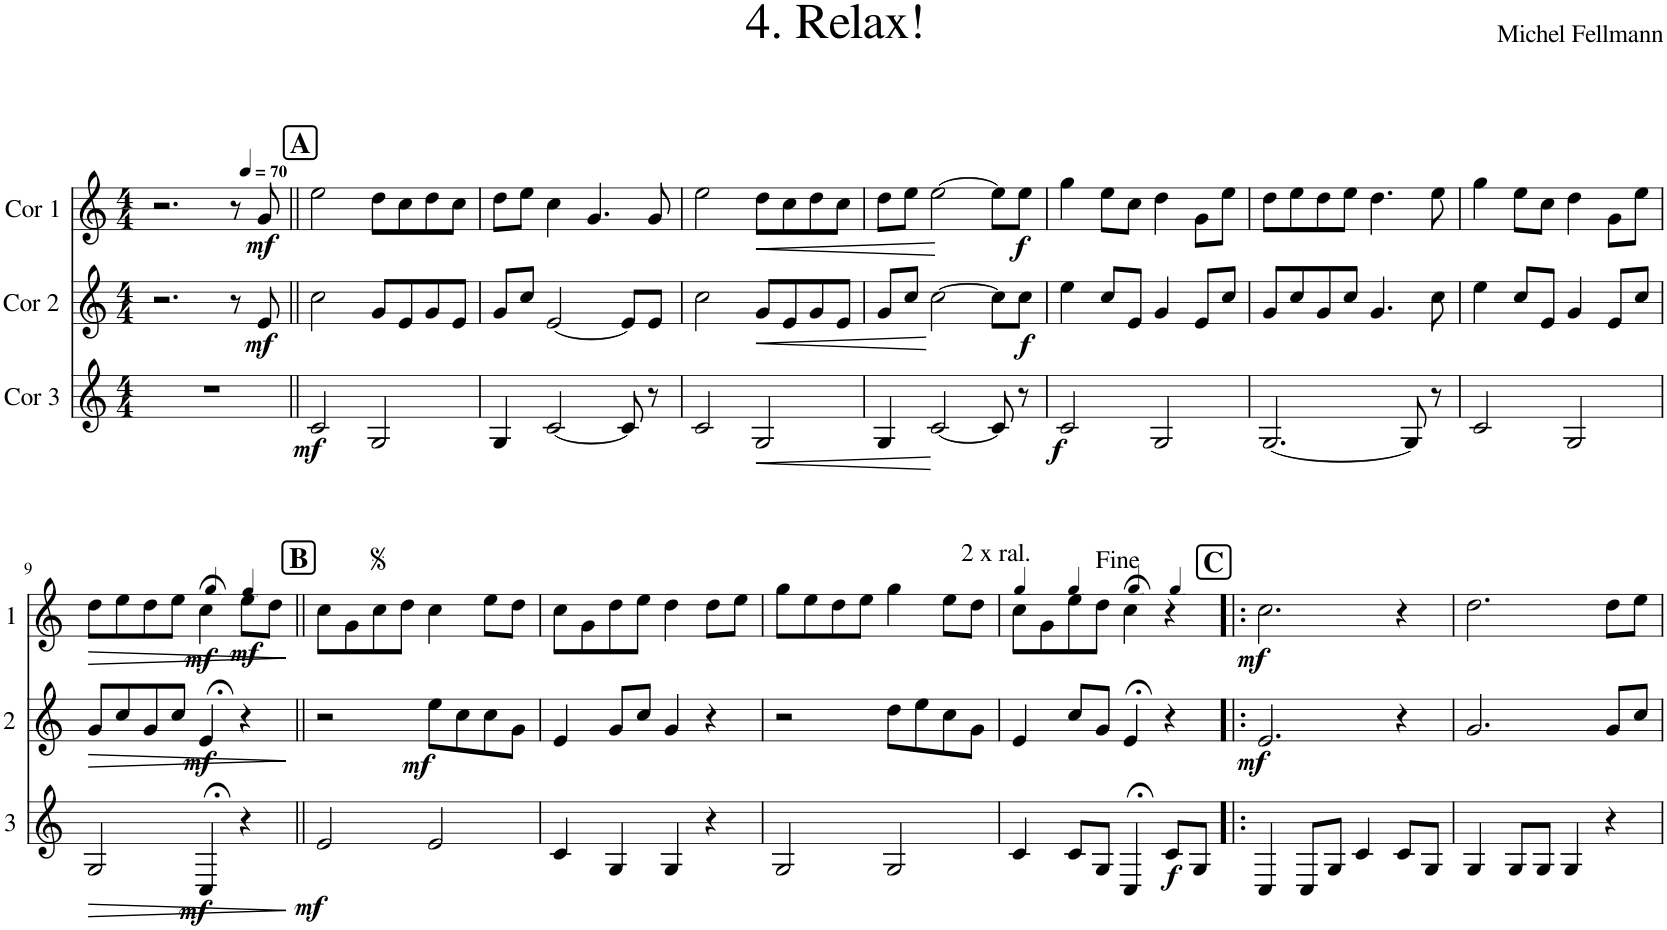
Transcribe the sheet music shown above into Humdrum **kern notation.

**kern	**dynam	**kern	**dynam	**kern	**dynam
*part3	*part3	*part2	*part2	*part1	*part1
*staff3	*staff3	*staff2	*staff2	*staff1	*staff1
*I"Cor 3	*	*I"Cor 2	*	*I"Cor 1	*
*clefG2	*	*clefG2	*	*clefG2	*
*Trd4c7	*	*Trd4c7	*	*Trd4c7	*
*k[]	*	*k[]	*	*k[]	*
*M4/4	*	*M4/4	*	*M4/4	*
=1	=1	=1	=1	=1	=1
1r	.	2.r	.	2.r	.
*	*	*	*	*MM70	*
.	.	8r	.	8r	.
!	!	!	!LO:DY:b	!	!LO:DY:b
.	.	8e/	mf	8g/	mf
!!LO:REH:place=s1:a:B:cj:fs=14:t=A
=2||	=2||	=2||	=2||	=2||	=2||
!	!LO:DY:b	!	!	!	!
2c/	mf	2cc\	.	2ee\	.
2G/	.	8g/L	.	8dd\L	.
.	.	8e/	.	8cc\	.
.	.	8g/	.	8dd\	.
.	.	8e/J	.	8cc\J	.
=3	=3	=3	=3	=3	=3
4G/	.	8g/L	.	8dd\L	.
.	.	8cc/J	.	8ee\J	.
[2c/	.	[2e/	.	4cc\	.
.	.	.	.	4.g/	.
8c/]	.	8e/L]	.	.	.
8r	.	8e/J	.	8g/	.
=4	=4	=4	=4	=4	=4
2c/	.	2cc\	.	2ee\	.
!	!LO:HP:b	!	!LO:HP:b	!	!LO:HP:b
2G/	<	8g/L	<	8dd\L	<
.	.	8e/	.	8cc\	.
.	.	8g/	.	8dd\	.
.	.	8e/J	.	8cc\J	.
.	[	.	[	.	[
=5	=5	=5	=5	=5	=5
4G/	.	8g/L	.	8dd\L	.
.	.	8cc/J	.	8ee\J	.
[2c/	.	[2cc\	.	[2ee\	.
8c/]	.	8cc\L]	.	8ee\L]	.
!	!	!	!LO:DY:b	!	!LO:DY:b
8r	.	8cc\J	f	8ee\J	f
=6	=6	=6	=6	=6	=6
!	!LO:DY:b	!	!	!	!
2c/	f	4ee\	.	4gg\	.
.	.	8cc/L	.	8ee\L	.
.	.	8e/J	.	8cc\J	.
2G/	.	4g/	.	4dd\	.
.	.	8e/L	.	8g\L	.
.	.	8cc/J	.	8ee\J	.
=7	=7	=7	=7	=7	=7
[2.G/	.	8g/L	.	8dd\L	.
.	.	8cc/	.	8ee\	.
.	.	8g/	.	8dd\	.
.	.	8cc/J	.	8ee\J	.
.	.	4.g/	.	4.dd\	.
8G/]	.	.	.	.	.
8r	.	8cc\	.	8ee\	.
=8	=8	=8	=8	=8	=8
2c/	.	4ee\	.	4gg\	.
.	.	8cc/L	.	8ee\L	.
.	.	8e/J	.	8cc\J	.
2G/	.	4g/	.	4dd\	.
.	.	8e/L	.	8g\L	.
.	.	8cc/J	.	8ee\J	.
!!LO:LB:g=z
=9	=9	=9	=9	=9	=9
!	!LO:HP:b	!	!LO:HP:b	!	!LO:HP:b
2G/	>	8g/L	>	8dd\L	>
.	.	8cc/	.	8ee\	.
.	.	8g/	.	8dd\	.
.	.	8cc/J	.	8ee\J	.
*	*	*	*	*MM40	*
!	!LO:DY:b	!	!LO:DY:b	!	!LO:DY:b
4C;</	mf	4e;</	mf	4cc;<\	mf
*	*	*	*	*MM70	*
!	!	!	!	!	!LO:DY:b
4r	.	4r	.	8ee\L	mf
.	.	.	.	8dd\J	.
.	]	.	]	.	]
!!LO:REH:place=s1:a:B:cj:fs=14:t=B
=10||	=10||	=10||	=10||	=10||	=10||
!	!LO:DY:b	!	!	!	!
2e/	mf	2r	.	8cc\L	.
.	.	.	.	8g\	.
.	.	.	.	8cc\	.
.	.	.	.	8dd\J	.
!	!	!	!LO:DY:b	!	!
2e/	.	8ee\L	mf	4cc\	.
.	.	8cc\	.	.	.
.	.	8cc\	.	8ee\L	.
.	.	8g\J	.	8dd\J	.
=11	=11	=11	=11	=11	=11
4c/	.	4e/	.	8cc\L	.
.	.	.	.	8g\	.
4G/	.	8g/L	.	8dd\	.
.	.	8cc/J	.	8ee\J	.
4G/	.	4g/	.	4dd\	.
4r	.	4r	.	8dd\L	.
.	.	.	.	8ee\J	.
=12	=12	=12	=12	=12	=12
2G/	.	2r	.	8gg\L	.
.	.	.	.	8ee\	.
.	.	.	.	8dd\	.
.	.	.	.	8ee\J	.
2G/	.	8dd\L	.	4gg\	.
.	.	8ee\	.	.	.
!	!	!	!	!LO:TX:a:t=2 x ral.	!
.	.	8cc\	.	8ee\L	.
.	.	8g\J	.	8dd\J	.
=13	=13	=13	=13	=13	=13
*	*	*	*	*MM66	*
4c/	.	4e/	.	8cc\L	.
.	.	.	.	8g\	.
*	*	*	*	*MM60	*
8c/L	.	8cc/L	.	8ee\	.
8G/J	.	8g/J	.	8dd\J	.
*	*	*	*	*MM40	*
4C;</	.	4e;</	.	4cc;<\	.
*	*	*	*	*MM70	*
!	!LO:DY:b	!	!	!	!
8c/L	f	4r	.	4r	.
8G/J	.	.	.	.	.
!!LO:REH:place=s1:a:B:cj:fs=14:t=C
=14!|:	=14!|:	=14!|:	=14!|:	=14!|:	=14!|:
!	!	!	!LO:DY:b	!	!LO:DY:b
4C/	.	2.e/	mf	2.cc\	mf
8C/L	.	.	.	.	.
8G/J	.	.	.	.	.
4c/	.	.	.	.	.
8c/L	.	4r	.	4r	.
8G/J	.	.	.	.	.
=15	=15	=15	=15	=15	=15
4G/	.	2.g/	.	2.dd\	.
8G/L	.	.	.	.	.
8G/J	.	.	.	.	.
4G/	.	.	.	.	.
4r	.	8g/L	.	8dd\L	.
.	.	8cc/J	.	8ee\J	.
=	=	=	=	=	=
*-	*-	*-	*-	*-	*-
